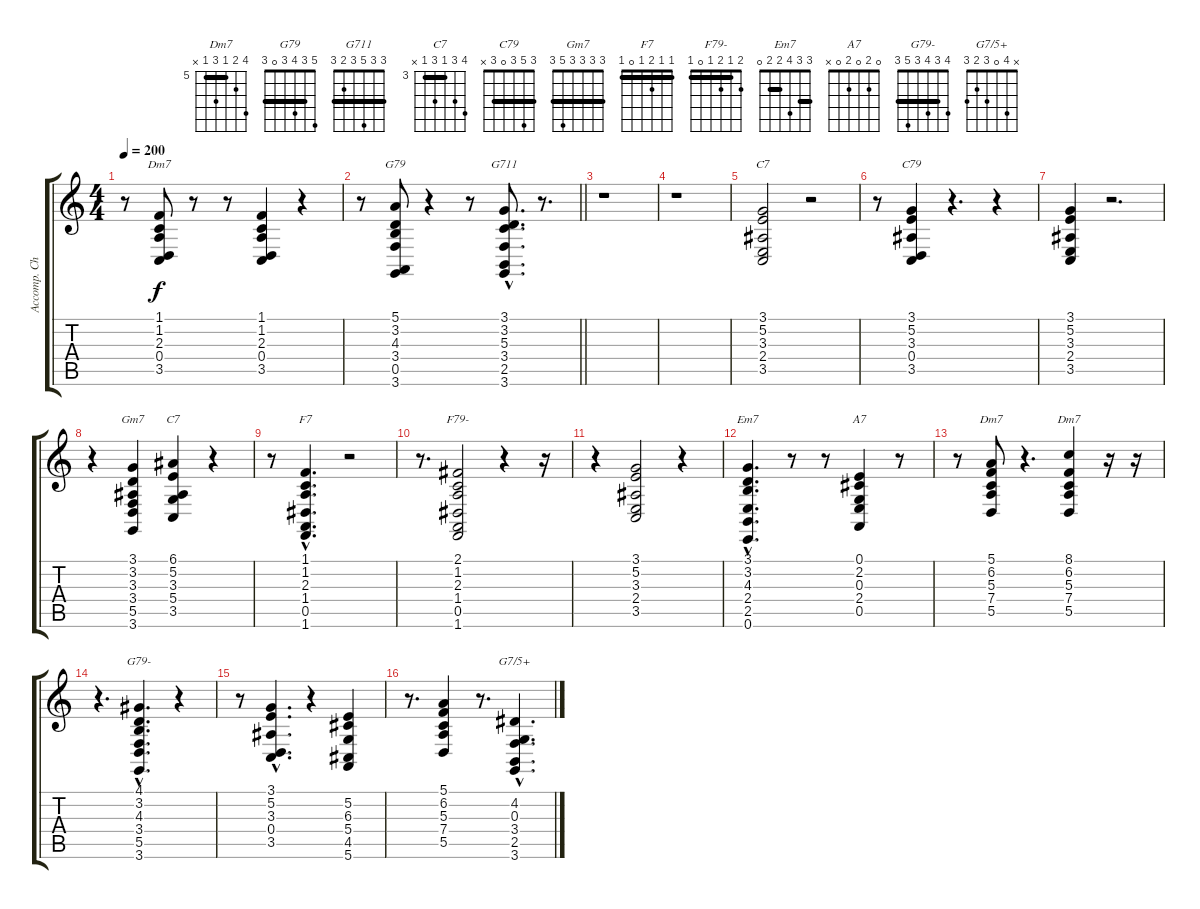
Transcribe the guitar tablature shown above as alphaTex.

\track ("Accomp. Chords" "Accomp. Ch") {instrument acousticgrandpiano}
\staff {score tabs}
\tuning (E4 B3 G3 D3 A2 E2) {hide}
\chord ("Dm7" 1 1 2 0 3 x) {barre 1}
\chord ("G79" 5 3 4 3 0 3) {barre 3}
\chord ("G711" 3 3 5 3 2 3) {barre 3}
\chord ("C7" 3 5 3 2 3 x) {barre 3}
\chord ("C79" 3 5 3 0 3 x) {barre 3}
\chord ("Gm7" 3 3 3 3 5 3) {barre 3}
\chord ("C7" 6 5 3 5 3 x) {firstfret 3 barre 3}
\chord ("F7" 1 1 2 1 0 1) {barre 1}
\chord ("F79-" 2 1 2 1 0 1) {barre 1}
\chord ("Em7" 3 3 4 2 2 0) {barre (2 3)}
\chord ("A7" 0 2 0 2 0 x)
\chord ("Dm7" 5 6 5 7 5 x) {firstfret 5 barre 5}
\chord ("Dm7" 8 6 5 7 5 x) {firstfret 5 barre 5}
\chord ("G79-" 4 3 4 3 5 3) {barre 3}
\chord ("G7/5+" x 4 0 3 2 3)
\ts (4 4)
\tempo 200
\clef g2
\ks aminor
r.8{dy f} (1.1 1.2 2.3 0.4 3.5).8{ch "Dm7"} r.8 r.8 (1.1 1.2 2.3 0.4 3.5).4 r.4 |
\barLineRight lightlight
r.8 (5.1 3.2 4.3 3.4 0.5 3.6).8{ch "G79"} r.4 r.8 (3.1{hac} 3.2{hac} 5.3{hac} 3.4{hac} 2.5{hac} 3.6{hac}).8{d ch "G711"} r.8{d} |
r.1 |
r.1 |
(3.1 5.2 3.3 2.4 3.5).2{ch "C7"} r.2 |
r.8 (3.1 5.2 3.3 0.4 3.5).4{ch "C79"} r.4{d} r.4 |
(3.1 5.2 3.3 2.4 3.5).4 r.2{d} |
r.4 (3.1 3.2 3.3 3.4 5.5 3.6).4{ch "Gm7"} (6.1 5.2 3.3 5.4 3.5).4{ch "C7"} r.4 |
r.8 (1.1{hac} 1.2{hac} 2.3{hac} 1.4{hac} 0.5{hac} 1.6{hac}).4{d ch "F7"} r.2 |
r.8{d} (2.1 1.2 2.3 1.4 0.5 1.6).2{ch "F79-"} r.4 r.16 |
r.4 (3.1 5.2 3.3 2.4 3.5).2 r.4 |
(3.1{hac} 3.2{hac} 4.3{hac} 2.4{hac} 2.5{hac} 0.6{hac}).4{d ch "Em7"} r.8 r.8 (0.1 2.2 0.3 2.4 0.5).4{ch "A7"} r.8 |
r.8 (5.1 6.2 5.3 7.4 5.5).8{ch "Dm7"} r.4{d} (8.1 6.2 5.3 7.4 5.5).4{ch "Dm7"} r.16 r.16 |
r.4{d} (4.1{hac} 3.2{hac} 4.3{hac} 3.4{hac} 5.5{hac} 3.6{hac}).4{d ch "G79-"} r.4 |
r.8 (3.1{hac} 5.2{hac} 3.3{hac} 0.4{hac} 3.5{hac}).4{d} r.4 (5.2 6.3 5.4 4.5 5.6).4 |
r.8{d} (5.1 6.2 5.3 7.4 5.5).4 r.8{d} (4.2{hac} 0.3{hac} 3.4{hac} 2.5{hac} 3.6{hac}).4{d ch "G7/5+"}
